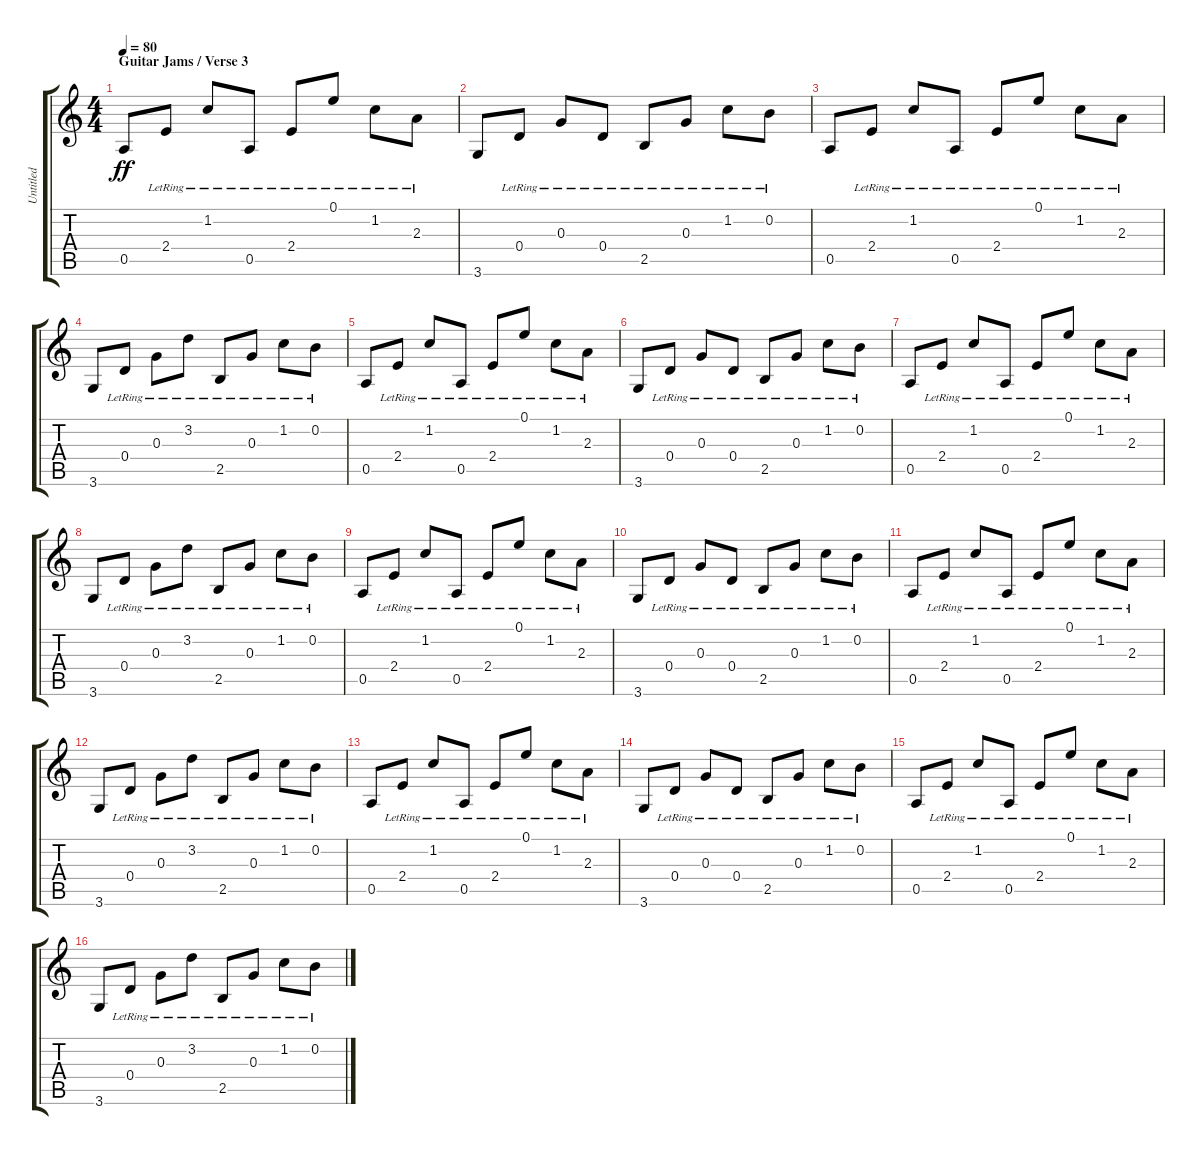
\track ("Untitled" "Untitled") {instrument electricguitarjazz}
\staff {score tabs}
\tuning (E4 B3 G3 D3 A2 E2) {hide}
\ts (4 4)
\section ("" "Guitar Jams / Verse 3")
\tempo 80
\clef g2
\ks c
0.5.8{dy ff} 2.4{lr}.8 1.2{lr}.8 0.5{lr}.8 2.4{lr}.8 0.1{lr}.8 1.2{lr}.8 2.3{lr}.8 |
3.6.8 0.4{lr}.8 0.3{lr}.8 0.4{lr}.8 2.5{lr}.8 0.3{lr}.8 1.2{lr}.8 0.2{lr}.8 |
0.5.8 2.4{lr}.8 1.2{lr}.8 0.5{lr}.8 2.4{lr}.8 0.1{lr}.8 1.2{lr}.8 2.3{lr}.8 |
3.6.8 0.4{lr}.8 0.3{lr}.8 3.2{lr}.8 2.5{lr}.8 0.3{lr}.8 1.2{lr}.8 0.2{lr}.8 |
0.5.8 2.4{lr}.8 1.2{lr}.8 0.5{lr}.8 2.4{lr}.8 0.1{lr}.8 1.2{lr}.8 2.3{lr}.8 |
3.6.8 0.4{lr}.8 0.3{lr}.8 0.4{lr}.8 2.5{lr}.8 0.3{lr}.8 1.2{lr}.8 0.2{lr}.8 |
0.5.8 2.4{lr}.8 1.2{lr}.8 0.5{lr}.8 2.4{lr}.8 0.1{lr}.8 1.2{lr}.8 2.3{lr}.8 |
3.6.8 0.4{lr}.8 0.3{lr}.8 3.2{lr}.8 2.5{lr}.8 0.3{lr}.8 1.2{lr}.8 0.2{lr}.8 |
0.5.8 2.4{lr}.8 1.2{lr}.8 0.5{lr}.8 2.4{lr}.8 0.1{lr}.8 1.2{lr}.8 2.3{lr}.8 |
3.6.8 0.4{lr}.8 0.3{lr}.8 0.4{lr}.8 2.5{lr}.8 0.3{lr}.8 1.2{lr}.8 0.2{lr}.8 |
0.5.8 2.4{lr}.8 1.2{lr}.8 0.5{lr}.8 2.4{lr}.8 0.1{lr}.8 1.2{lr}.8 2.3{lr}.8 |
3.6.8 0.4{lr}.8 0.3{lr}.8 3.2{lr}.8 2.5{lr}.8 0.3{lr}.8 1.2{lr}.8 0.2{lr}.8 |
0.5.8 2.4{lr}.8 1.2{lr}.8 0.5{lr}.8 2.4{lr}.8 0.1{lr}.8 1.2{lr}.8 2.3{lr}.8 |
3.6.8 0.4{lr}.8 0.3{lr}.8 0.4{lr}.8 2.5{lr}.8 0.3{lr}.8 1.2{lr}.8 0.2{lr}.8 |
0.5.8 2.4{lr}.8 1.2{lr}.8 0.5{lr}.8 2.4{lr}.8 0.1{lr}.8 1.2{lr}.8 2.3{lr}.8 |
3.6.8 0.4{lr}.8 0.3{lr}.8 3.2{lr}.8 2.5{lr}.8 0.3{lr}.8 1.2{lr}.8 0.2{lr}.8
